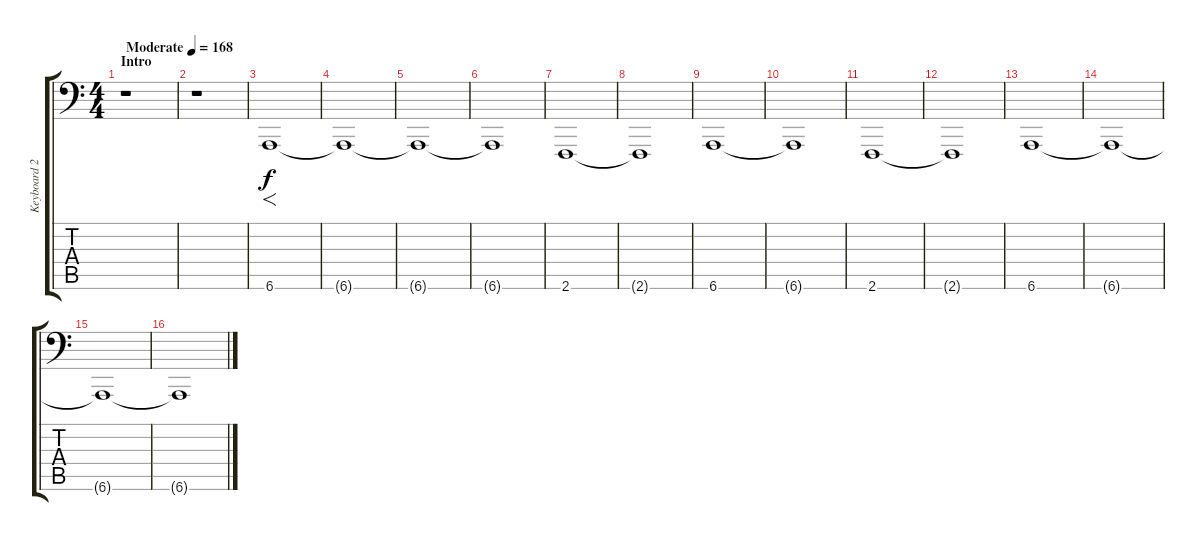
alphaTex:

\track ("Keyboard 2" "Keyboard 2") {instrument lead2sawtooth}
\staff {score tabs}
\tuning (Eb4 Bb3 Gb3 Db3 Ab2 Eb1) {hide}
\ts (4 4)
\section ("" "Intro")
\tempo (168 "Moderate")
\clef f4
\ks c
r.1{dy f instrument lead2sawtooth} |
r.1 |
6.6.1{f} |
6.6{t}.1 |
6.6{t}.1 |
6.6{t}.1 |
2.6.1 |
2.6{t}.1 |
6.6.1 |
6.6{t}.1 |
2.6.1 |
2.6{t}.1 |
6.6.1 |
6.6{t}.1 |
6.6{t}.1{volume 3} |
6.6{t}.1
